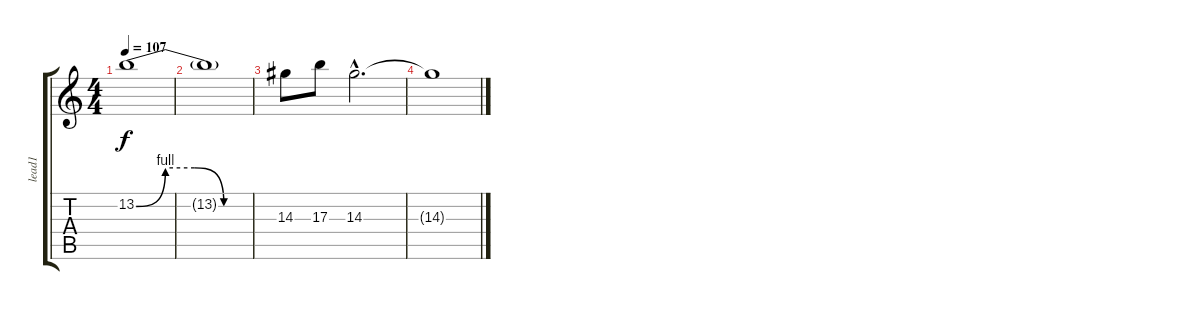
\track ("lead1" "lead1") {instrument distortionguitar}
\staff {score tabs}
\tuning (Eb4 Bb3 Gb3 Db3 Ab2 Eb2) {hide}
\ts (4 4)
\tempo 107
\clef g2
\ks c
13.2{be (custom 0 0 15 4 30 4 45 0 60 0)}.1{dy f instrument distortionguitar} |
13.2{t}.1 |
14.3.8 17.3.8 14.3{hac}.2{d} |
14.3{t}.1
